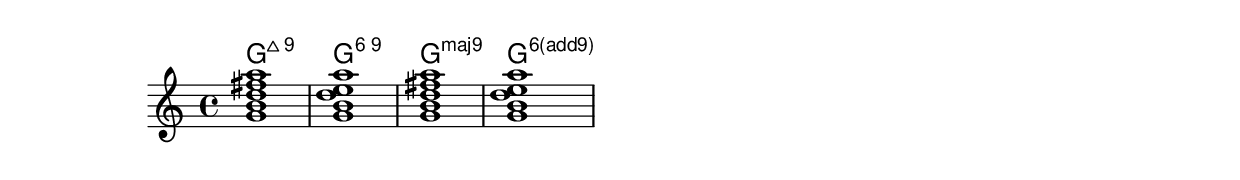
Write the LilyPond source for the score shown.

%% DO NOT EDIT this file manually; it is automatically
%% generated from LSR http://lsr.di.unimi.it
%% Make any changes in LSR itself, or in Documentation/snippets/new/ ,
%% and then run scripts/auxiliar/makelsr.py
%%
%% This file is in the public domain.
\version "2.18.0"

\header {
  lsrtags = "chords, specific-notation"

  texidoc = "
The property @code{chordNameExceptions} can be used to store a list of
special notations for specific chords.

"
  doctitle = "Chord name exceptions"
} % begin verbatim

% modify maj9 and 6(add9)
% Exception music is chords with markups
chExceptionMusic = {
  <c e g b d'>1-\markup { \super "maj9" }
  <c e g a d'>1-\markup { \super "6(add9)" }
}

% Convert music to list and prepend to existing exceptions.
chExceptions = #( append
  ( sequential-music-to-chord-exceptions chExceptionMusic #t)
  ignatzekExceptions)

theMusic = \chordmode {
  g1:maj9 g1:6.9
  \set chordNameExceptions = #chExceptions
  g1:maj9 g1:6.9
}

\layout {
  ragged-right = ##t
}

<< \context ChordNames \theMusic
   \context Voice \theMusic
>>
